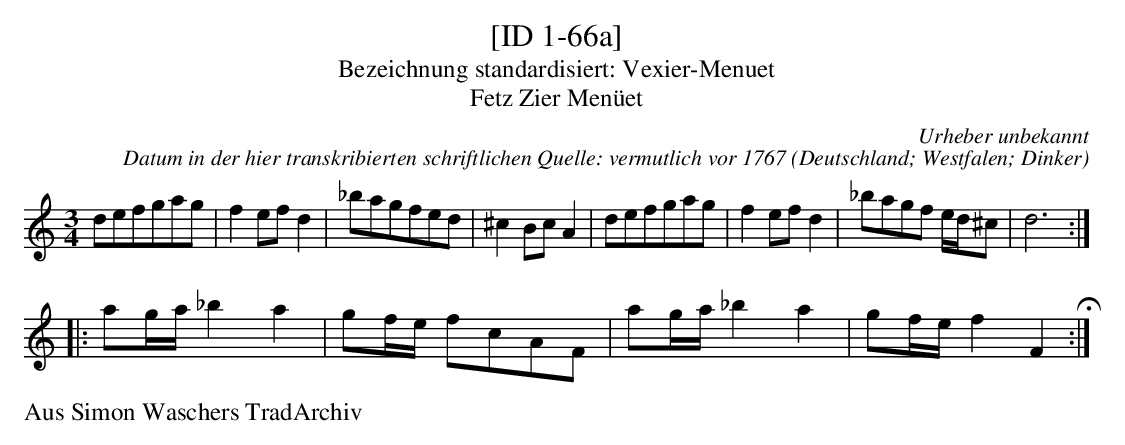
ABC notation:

X:1
T:[ID 1-66a]
T:Bezeichnung standardisiert: Vexier-Menuet
T:Fetz Zier Men\"uet
C:Urheber unbekannt
C:Datum in der hier transkribierten schriftlichen Quelle: vermutlich vor 1767
O:Deutschland; Westfalen; Dinker
L:1/16
M:3/4
K:Ddor
d2e2f2g2a2g2 | f4e2f2d4 | _b2a2g2f2e2d2 | ^c4B2c2A4 | \
d2e2f2g2a2g2 | f4e2f2d4 | _b2a2g2f2 ed^c2 | d12 ::
a2ga_b4a4 | g2fe f2c2A2F2 | \
a2ga_b4a4 | g2fef4F4 H:|
